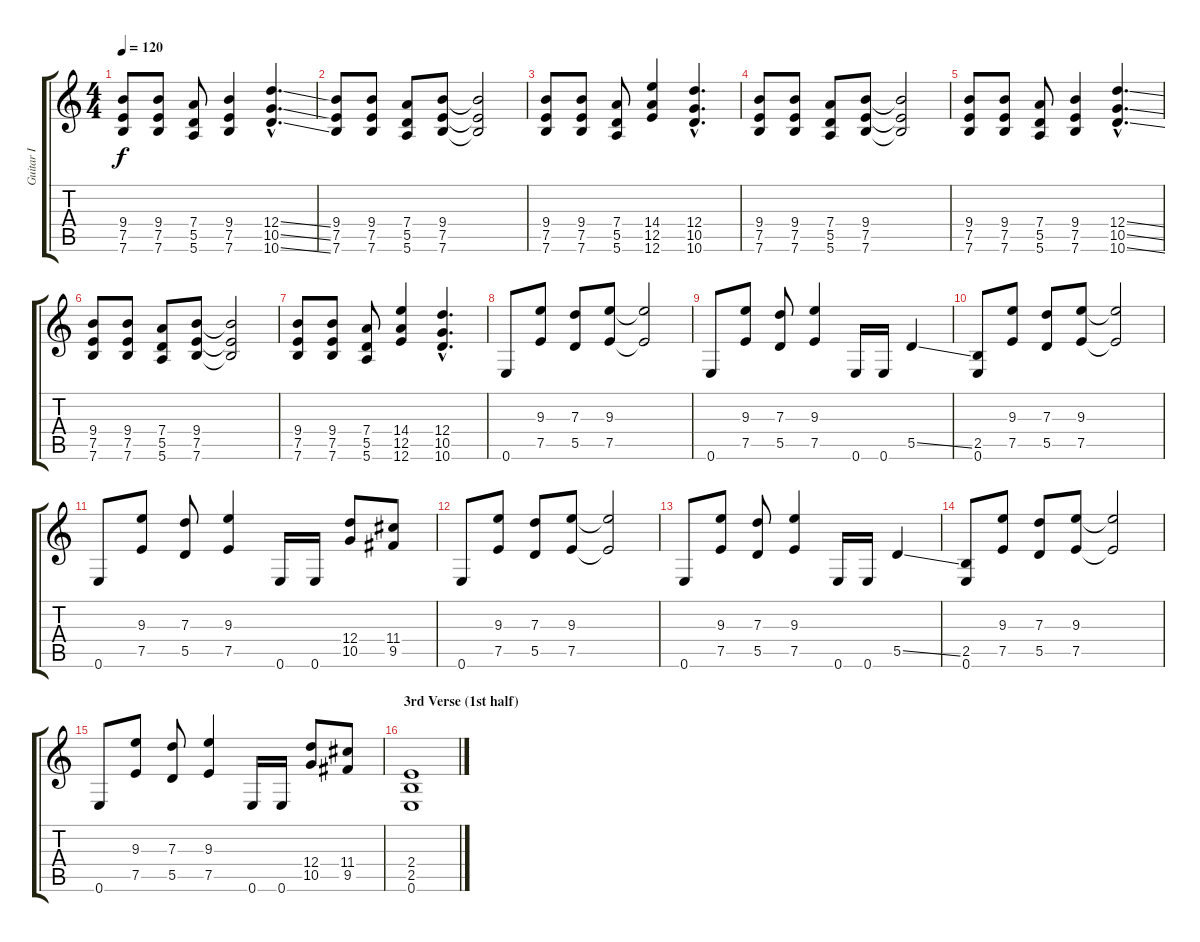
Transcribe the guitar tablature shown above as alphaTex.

\track ("Guitar I" "Guitar I") {instrument distortionguitar}
\staff {score tabs}
\tuning (E4 B3 G3 D3 A2 E2) {hide}
\ts (4 4)
\tempo 120
\clef g2
\ks c
(9.4 7.5 7.6).8{dy f} (9.4 7.5 7.6).8 (7.4 5.5 5.6).8 (9.4 7.5 7.6).4 (12.4{ss hac} 10.5{ss hac} 10.6{ss hac}).4{d} |
(9.4 7.5 7.6).8 (9.4 7.5 7.6).8 (7.4 5.5 5.6).8 (9.4 7.5 7.6).8 (9.4{t} 7.5{t} 7.6{t}).2 |
(9.4 7.5 7.6).8 (9.4 7.5 7.6).8 (7.4 5.5 5.6).8 (14.4 12.5 12.6).4 (12.4{hac} 10.5{hac} 10.6{hac}).4{d} |
(9.4 7.5 7.6).8 (9.4 7.5 7.6).8 (7.4 5.5 5.6).8 (9.4 7.5 7.6).8 (9.4{t} 7.5{t} 7.6{t}).2 |
(9.4 7.5 7.6).8 (9.4 7.5 7.6).8 (7.4 5.5 5.6).8 (9.4 7.5 7.6).4 (12.4{ss hac} 10.5{ss hac} 10.6{ss hac}).4{d} |
(9.4 7.5 7.6).8 (9.4 7.5 7.6).8 (7.4 5.5 5.6).8 (9.4 7.5 7.6).8 (9.4{t} 7.5{t} 7.6{t}).2 |
(9.4 7.5 7.6).8 (9.4 7.5 7.6).8 (7.4 5.5 5.6).8 (14.4 12.5 12.6).4 (12.4{hac} 10.5{hac} 10.6{hac}).4{d} |
0.6.8 (9.3 7.5).8 (7.3 5.5).8 (9.3 7.5).8 (9.3{t} 7.5{t}).2 |
0.6.8 (9.3 7.5).8 (7.3 5.5).8 (9.3 7.5).4 0.6.16 0.6.16 5.5{ss}.4 |
(2.5 0.6).8 (9.3 7.5).8 (7.3 5.5).8 (9.3 7.5).8 (9.3{t} 7.5{t}).2 |
0.6.8 (9.3 7.5).8 (7.3 5.5).8 (9.3 7.5).4 0.6.16 0.6.16 (12.4 10.5).8 (11.4 9.5).8 |
0.6.8 (9.3 7.5).8 (7.3 5.5).8 (9.3 7.5).8 (9.3{t} 7.5{t}).2 |
0.6.8 (9.3 7.5).8 (7.3 5.5).8 (9.3 7.5).4 0.6.16 0.6.16 5.5{ss}.4 |
(2.5 0.6).8 (9.3 7.5).8 (7.3 5.5).8 (9.3 7.5).8 (9.3{t} 7.5{t}).2 |
0.6.8 (9.3 7.5).8 (7.3 5.5).8 (9.3 7.5).4 0.6.16 0.6.16 (12.4 10.5).8 (11.4 9.5).8 |
\section ("" "3rd Verse (1st half)")
(2.4 2.5 0.6).1
